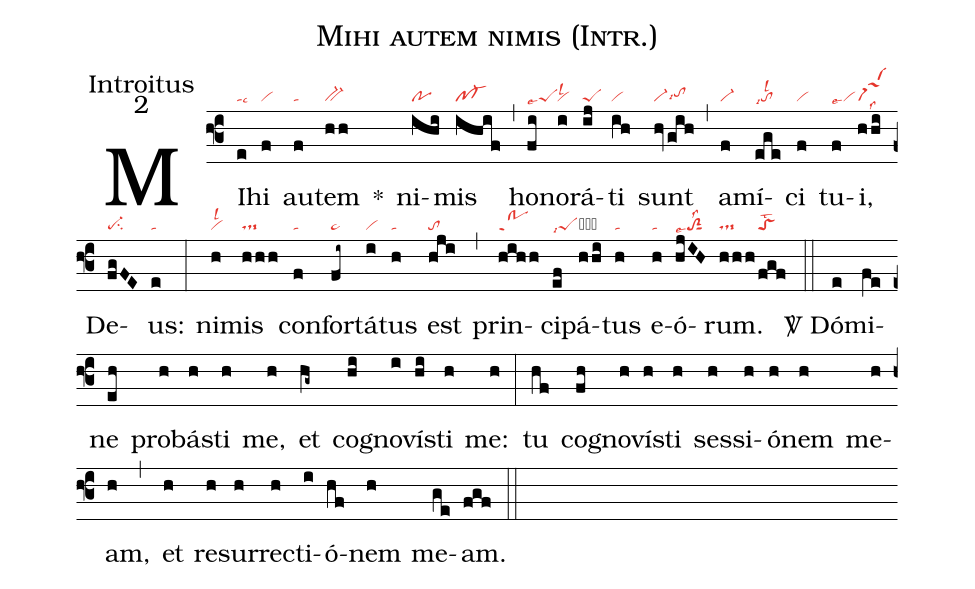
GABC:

nabc-lines:1;
name:Mihi autem nimis (Intr.);
office-part:Introitus;
mode:2;
%%
(f3) MI(e|talsc6)hi(f|vi) au(f|ta)tem(hh|bv-) *() ni(ihi|po)mis(ihif|pf-) (,) ho(fi|peSlsl3lse7)no(i|vi)rá(ij|peS)ti(ih|vi) sunt(hv/gih|vi-tohhlsi7) (,) a(f|vi-)mí(ege|tolsl2lsi7)ci(f|vi) tu(f|vilse7)i,(hhi|saM4lss8) De(fgFE|pe-su2)us:(e|ta) (:) ni(h|vilsl2)mis(hhh|ts-) con(f|ta)for(fi~|ta>)tá(i|vi)tus(h|ta) est(hji|to) (,) prin(hihh|trG)ci(ef|peSlsi7)pá(hhi|scMlsl1lse8)tus(h|ta) e(h|ta)ó(hjIH|toS2sut1lss2lse7)rum.(hhh/|ts-|fgf|toSlst2) (::)

<sp>V/</sp> Dó(e)mi(fe)ne(eh) pro(h)bá(h)sti(h) me,(h) et(hg~) co(hi)gno(i)ví(hi)sti(h) me:(h) (:)
tu(hf) co(fh)gno(h)ví(h)sti(h) ses(h)si(h)ó(h)nem(h) me(h)am,(h) (,) et(h) re(h)sur(h)re(h)cti(i)ó(hf)nem(h) me(ge)am.(fgf) (::)
